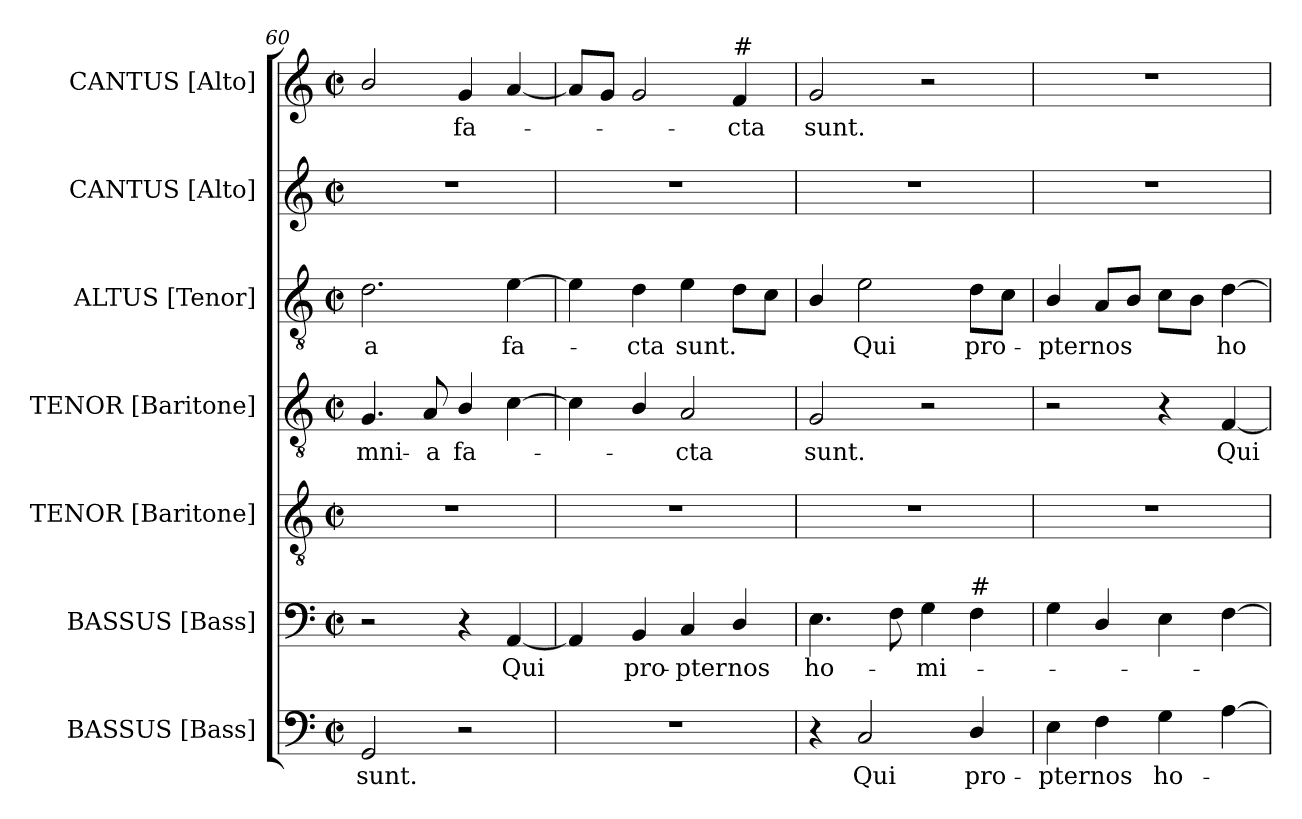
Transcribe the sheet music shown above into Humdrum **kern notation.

**kern	**text	**kern	**text	**kern	**kern	**text	**kern	**text	**kern	**kern	**text
*part7	*part7	*part6	*part6	*part5	*part4	*part4	*part3	*part3	*part2	*part1	*part1
*staff7	*staff7	*staff6	*staff6	*staff5	*staff4	*staff4	*staff3	*staff3	*staff2	*staff1	*staff1
*I"BASSUS [Bass]	*	*I"BASSUS [Bass]	*	*I"TENOR [Baritone]	*I"TENOR [Baritone]	*	*I"ALTUS [Tenor]	*	*I"CANTUS [Alto]	*I"CANTUS [Alto]	*
*I'B.	*	*I'B.	*	*I'Bar.	*I'Bar.	*	*I'T.	*	*I'A.	*I'A.	*
!!LO:LB:g=z
*clefF4	*	*clefF4	*	*clefGv2	*clefGv2	*	*clefGv2	*	*clefG2	*clefG2	*
*	*	*	*	*ITrd7c12	*ITrd7c12	*	*ITrd7c12	*	*	*	*
*k[]	*	*k[]	*	*k[]	*k[]	*	*k[]	*	*k[]	*k[]	*
*C:	*	*C:	*	*C:	*C:	*	*C:	*	*C:	*C:	*
*M2/2	*	*M2/2	*	*M2/2	*M2/2	*	*M2/2	*	*M2/2	*M2/2	*
*met(c|)	*	*met(c|)	*	*met(c|)	*met(c|)	*	*met(c|)	*	*met(c|)	*met(c|)	*
=60	=60	=60	=60	=60	=60	=60	=60	=60	=60	=60	=60
!	!LO:LY:b:color=#000000	!	!	!	!	!	!	!	!	!	!
!	!	!	!	!	!	!LO:LY:b:color=#000000	!	!	!	!	!
!	!	!	!	!	!	!	!	!LO:LY:b:color=#000000	!	!	!
2GGi/	sunt.	2r	.	1r	4.GGi/	-mni-	2.Di\	-a	1r	2bi/	.
!	!	!	!	!	!	!LO:LY:b:color=#000000	!	!	!	!	!
.	.	.	.	.	8AAi/	-a	.	.	.	.	.
!	!	!	!	!	!	!LO:LY:b:color=#000000	!	!	!	!	!
!	!	!	!	!	!	!	!	!	!	!	!LO:LY:b:color=#000000
2r	.	4r	.	.	4BBi/	fa-	.	.	.	4gi/	fa-
!	!	!	!LO:LY:b:color=#000000	!	!	!	!	!	!	!	!
!	!	!	!	!	!	!	!	!LO:LY:b:color=#000000	!	!	!
.	.	[<4AAi/	Qui	.	[>4Ci\	.	[>4Ei\	fa-	.	[<4ai/	.
=61	=61	=61	=61	=61	=61	=61	=61	=61	=61	=61	=61
1r	.	4AAi/]	.	1r	4Ci\]	.	4Ei\]	.	1r	8ai/L]	.
.	.	.	.	.	.	.	.	.	.	8gi/J	.
!	!	!	!LO:LY:b:color=#000000	!	!	!	!	!	!	!	!
!	!	!	!	!	!	!	!	!LO:LY:b:color=#000000	!	!	!
.	.	4BBi/	pro-	.	4BBi/	.	4Di\	-cta	.	2gi/	.
!	!	!	!LO:LY:b:color=#000000	!	!	!	!	!	!	!	!
!	!	!	!	!	!	!LO:LY:b:color=#000000	!	!	!	!	!
!	!	!	!	!	!	!	!	!LO:LY:b:color=#000000	!	!	!
.	.	4Ci/	-pter	.	2AAi/	-cta	4Ei\	sunt.	.	.	.
!	!	!	!LO:LY:b:color=#000000	!	!	!	!	!	!	!	!
!	!	!	!	!	!	!	!	!	!	!LO:TX:a:t=#	!
!	!	!	!	!	!	!	!	!	!	!	!LO:LY:b:color=#000000
.	.	4Di/	nos	.	.	.	8Di\L	.	.	4fi/	-cta
.	.	.	.	.	.	.	8Ci\J	.	.	.	.
=62	=62	=62	=62	=62	=62	=62	=62	=62	=62	=62	=62
!	!	!	!LO:LY:b:color=#000000	!	!	!	!	!	!	!	!
!	!	!	!	!	!	!LO:LY:b:color=#000000	!	!	!	!	!
!	!	!	!	!	!	!	!	!	!	!	!LO:LY:b:color=#000000
4r	.	4.Ei\	ho-	1r	2GGi/	sunt.	4BBi/	.	1r	2gi/	sunt.
!	!LO:LY:b:color=#000000	!	!	!	!	!	!	!	!	!	!
!	!	!	!	!	!	!	!	!LO:LY:b:color=#000000	!	!	!
2Ci/	Qui	.	.	.	.	.	2Ei\	Qui	.	.	.
.	.	8Fi\	.	.	.	.	.	.	.	.	.
!	!	!	!LO:LY:b:color=#000000	!	!	!	!	!	!	!	!
.	.	4Gi\	-mi-	.	2r	.	.	.	.	2r	.
!	!LO:LY:b:color=#000000	!	!	!	!	!	!	!	!	!	!
!	!	!LO:TX:a:t=#	!	!	!	!	!	!	!	!	!
!	!	!	!	!	!	!	!	!LO:LY:b:color=#000000	!	!	!
4Di/	pro-	4Fi\	.	.	.	.	8Di\L	pro-	.	.	.
.	.	.	.	.	.	.	8Ci\J	.	.	.	.
=63	=63	=63	=63	=63	=63	=63	=63	=63	=63	=63	=63
!	!LO:LY:b:color=#000000	!	!	!	!	!	!	!	!	!	!
!	!	!	!	!	!	!	!	!LO:LY:b:color=#000000	!	!	!
4Ei\	-pter	4Gi\	.	1r	2r	.	4BBi/	-pter	1r	1r	.
!	!LO:LY:b:color=#000000	!	!	!	!	!	!	!	!	!	!
!	!	!	!	!	!	!	!	!LO:LY:b:color=#000000	!	!	!
4Fi\	nos	4Di/	.	.	.	.	8AAi/L	nos	.	.	.
.	.	.	.	.	.	.	8BBi/J	.	.	.	.
!	!LO:LY:b:color=#000000	!	!	!	!	!	!	!	!	!	!
4Gi\	ho-	4Ei\	.	.	4r	.	8Ci\L	.	.	.	.
.	.	.	.	.	.	.	8BBi\J	.	.	.	.
!	!	!	!	!	!	!LO:LY:b:color=#000000	!	!	!	!	!
!	!	!	!	!	!	!	!	!LO:LY:b:color=#000000	!	!	!
[>4Ai\	.	[>4Fi\	.	.	[<4FFi/	Qui	[>4Di\	ho-	.	.	.
=	=	=	=	=	=	=	=	=	=	=	=
*-	*-	*-	*-	*-	*-	*-	*-	*-	*-	*-	*-
